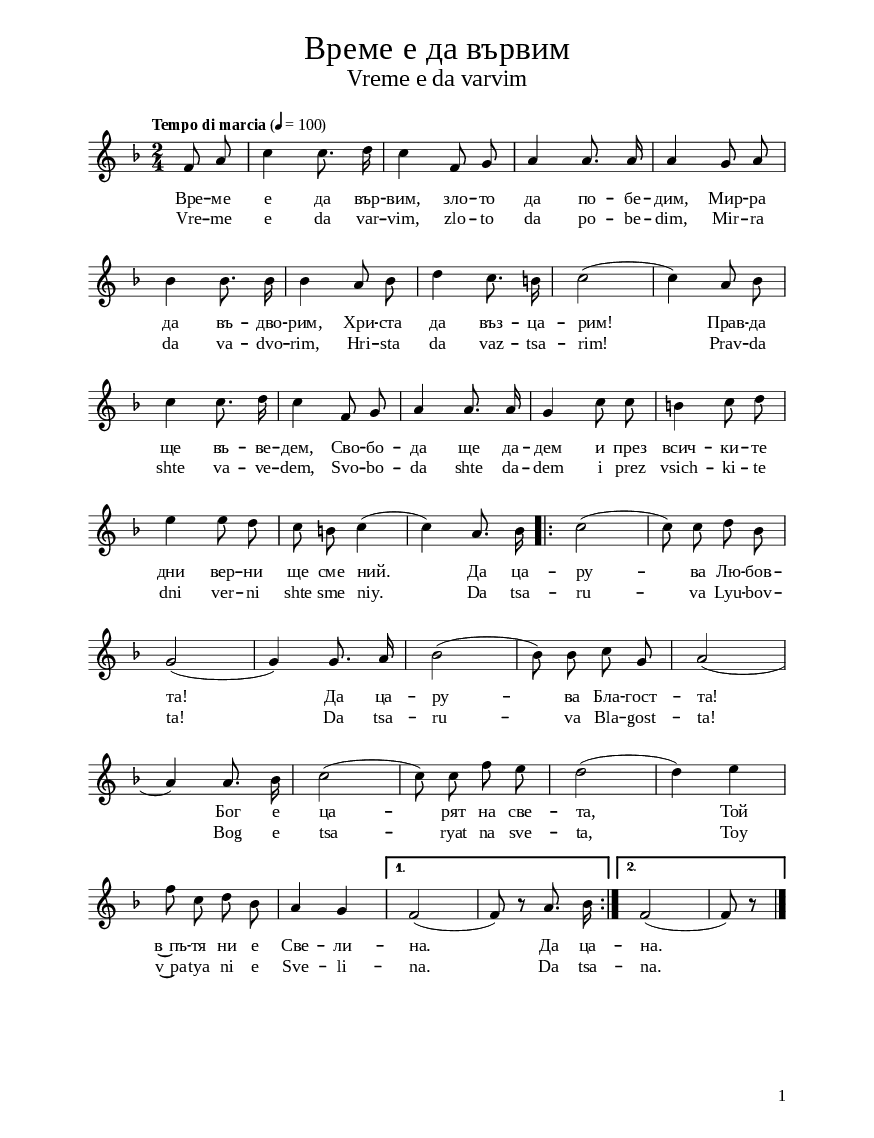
\version "2.24.0"

% include paper part and global functions
\include "include/globals.ily"

\bookpart {
  \include "include/bookpart-paper.ily"
  \score {
    \include "include/score-layout.ily"

    \new Voice \absolute  {
      \clef treble
      \key f \major
      \time 2/4
      \tempoFunc "Tempo di marcia" 4 "100"
      \autoBeamOff
      \autoBeamOff
      \partial 4

      f'8 a'8 | c''4 c''8. d''16 |  c''4 f'8 g'8 | a'4 a'8. a'16 | a'4 g'8 a'8  \break

      bes'4 bes'8. bes'16 | bes'4 a'8 bes'8 | d''4 c''8. b'16 | c''2 (| c''4) a'8 bes'8 | \break

      c''4 c''8. d''16 | c''4 f'8 g'8 | a'4 a'8. a'16 | g'4 c''8 c''8 | b'4 c''8 d''8| \break


      e''4 e''8 d''8 | c''8 b'8 c''4 (| c''4) a'8. bes'16 | \repeat volta 2 {
        c''2 (| c''8) c''8 d''8 bes'8  |\break

        g'2 (| g'4 ) g'8. a'16| bes'2 ( |  bes'8 ) bes'8 c''8 g'8|   a'2 ( | \break

        a'4 ) a'8. bes'16| c''2 ( | c''8 ) c''8 f''8 e''8 | d''2 (|d''4 ) e''4 \break

        f''8 c''8 d''8 bes'8 | a'4 g'4 |
      } \alternative { { f'2 ( | f'8 ) r8 a'8. bes'16 | } { f'2 (| f' 8 ) r8 \bar "|." \break } }

    }

    \addlyrics {
      Вре -- ме е да вър -- вим, зло -- то да по -- бе -- дим, Мир -- ра
      да въ -- дво -- рим, Хри -- ста да въз -- ца -- рим!  Прав -- да
      ще въ -- ве -- дем, Сво -- бо -- да ще да -- дем и през всич -- ки -- те
      дни вер -- ни ще сме ний. Да ца -- ру -- ва Лю -- бов -- та!
      Да ца -- ру -- ва Бла -- гост -- та!
      Бог е ца -- рят на све -- та, Той в~пъ -- тя ни е Све -- ли -- на. Да ца -- на.
    }
    \addlyrics {
      Vre -- me e da var -- vim, zlo -- to da po -- be -- dim, Mir -- ra
      da va -- dvo -- rim, Hri -- sta da vaz -- tsa -- rim!  Prav -- da
      shte va -- ve -- dem, Svo -- bo -- da shte da -- dem i prez vsich -- ki -- te
      dni ver -- ni shte sme niy. Da tsa -- ru -- va Lyu -- bov -- ta!
      Da tsa -- ru -- va Bla -- gost -- ta!
      Bog e tsa -- ryat na sve -- ta, Toy v~pa -- tya ni e Sve -- li -- na. Da tsa -- na.
    }

    \header {
      title = \titleFunc "Време е да вървим" "Vreme e da varvim"
    }

    \midi{}

  } % score

  \pageBreak

  \markup \fontsize #bgCoupletFontSize {
    \hspace #1
    \override #`(baseline-skip . ,bgCoupletBaselineSkip)
    \column {
      \line { 1. Време е да вървим, }
      \line {   "   " злото да победим, }
      \line {   "   " Мира да въдворим, }
      \line {   "   " Христа да възцарим! }
      \line {   "   " Правда ще въведем, }
      \line {   "   " Свобода ще дадем, }
      \line {   "   " и през всичките дни }
      \line {   "   " верни ще сме ний. }

      \line { " " }
      \line { "   " \italic {Припев:} }
      \line {  "   " Да царува Любовта! }
      \line {   "   " Да царува Благостта! }
      \line {   "   " Бог е царят на света, }
      \line {   "   " Той в пътя ни е Светлина. }

      \line { " " }
      \line { 2. Бързо да полетим, }
      \line {   "   " мощно да възтръбим, }
      \line {   "   " Радост да възвестим,  }
      \line {   "   " Вяра да съживим! }
      \line {  "   " Ще огрей пак света }
      \line {   "   " в първата красота, }
      \line {   "   " Свобода, Мир и ред  }
      \line {   "   " ще владеят вред. }
     
      \line { "   " \italic {Припев ... } }
    }

    \hspace #5
    \override #`(baseline-skip . ,bgCoupletBaselineSkip)
    \column {
      \line { 1. Vreme e da varvim, }
      \line {   "   " zloto da pobedim, }
      \line {   "   " Mira da vadvorim, }
      \line {   "   " Hrista da vaztsarim! }
      \line {   "   " Pravda shte vavedem, }
      \line {   "   " Svoboda shte dadem, }
      \line {   "   " i prez vsichkite dni }
      \line {   "   " verni shte sme niy. }

      \line { " " }
      \line { "   " \italic {Refrain:} }
      \line {  "   " Da tsaruva Lyubovta! }
      \line {   "   " Da tsaruva Blagostta! }
      \line {   "   " Bog e tsaryat na sveta, }
      \line {   "   " Toy v patya ni e Svetlina. }

      \line { " " }
      \line { 2. Barzo da poletim, }
      \line {   "   " moshtno da vaztrabim, }
      \line {   "   " Radost da vazvestim,  }
      \line {   "   " vyara da sazhivim! }
      \line {  "   " Shte ogrey pak sveta }
      \line {   "   " v parvata krasota, }
      \line {   "   " Svoboda, Mir i red  }
      \line {   "   " shte vladeyat vred. }
    
      \line { "   " \italic {Refrain ...} }
    } %column
  } % markup

\markup \empty-two
  % include foreign translation(s) of the song
  \version "2.24.0"

\markup \fill-line { \fontsize #deTitleFontSize "Es ist Zeit, dass wir gehen" }
\markup \null
\markup \null
\markup \fontsize #deCoupletFontSize {
  \hspace #-1
  \override #`(baseline-skip . ,deCoupletBaselineSkip)
  
    \column {

    \line { 1. Es ist Zeit, dass wir gehen, }

    \line { "   "dass wir das Böse besiegen, }

    \line { "   "dass wir den Frieden wiederherstellen,}

    \line { "   "dass wir Christus herrschen lassen! }

    \line { "   "Gerechtigkeit werden wir einführen, }

    \line { "   "Freiheit werden wir geben, }

    \line { "   "und in allen Tagen}

    \line { "   "werden wir treu sein.}
    \line { "   " }

    \line { "   " \italic { Refrain :}  }

    \line { "   "Möge die Liebe herrschen }

    \line { "   "möge die Güte herrschen!}

    \line { "   "Gott ist der König der Welt; }

    \line { "   "Er ist das Licht auf unserem Weg.}
    \line { "   " }

  
  }
  
   \hspace #2
  
  \override #`(baseline-skip . ,deCoupletBaselineSkip)
  \column {
  
    \line { 2. "" Lasst uns schnell losfliegen }

    \line { "   "mächtig posaunen, }

    \line { "   "lasst uns die Freude verkünden,}

    \line { "   "den Glauben wiederbeleben!}

    \line { "   "Die Welt wird wieder beschienen werden, }

    \line { "   "in der ersten Schönheit, }

    \line { "   "Freiheit, Frieden und Ordnung}
    
     \line { "   " werden überall walten!}
    \line { "   " }

    \line { "   " \italic { Refrain ... }  }
  
  }
}


} % bookpart
